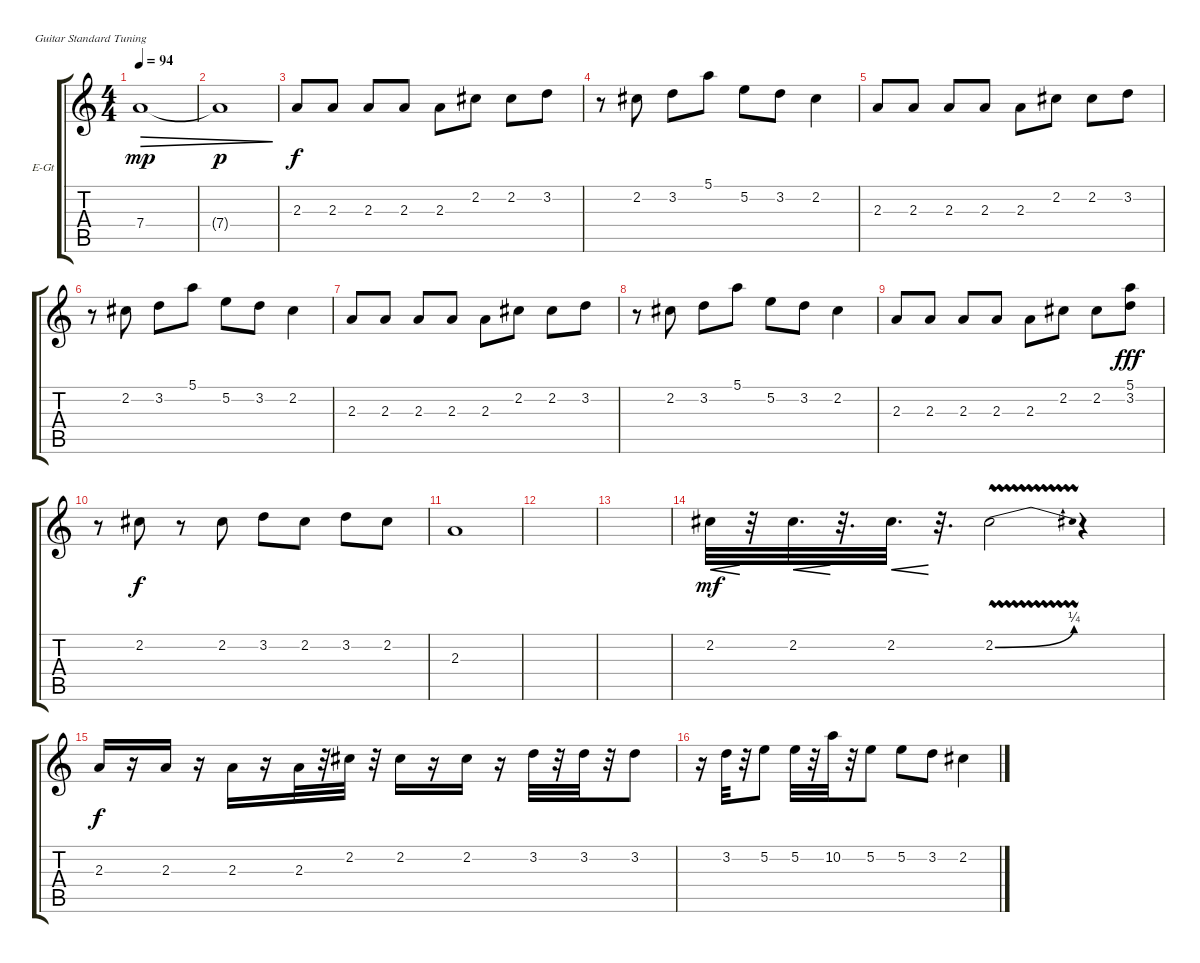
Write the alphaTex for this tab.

\defaultSystemsLayout 4
\bracketExtendMode groupsimilarinstruments
\firstSystemTrackNameOrientation horizontal
\otherSystemsTrackNameOrientation horizontal
\track ("Electric Guitar" "E-Gt") {instrument distortionguitar}
\staff {score tabs}
\tuning (E4 B3 G3 D3 A2 E2)
\ts (4 4)
\tempo 94
\clef g2
\scale
0.333333
\ks c
7.4.1{dec dy mp} |
\scale
0.333333 7.4{t}.1{dec dy p} |
2.3.8{dy f} 2.3.8 2.3.8 2.3.8 2.3.8 2.2.8 2.2.8 3.2.8 |
r.8 2.2.8 3.2.8 5.1.8 5.2.8 3.2.8 2.2.4 |
2.3.8 2.3.8 2.3.8 2.3.8 2.3.8 2.2.8 2.2.8 3.2.8 |
r.8 2.2.8 3.2.8 5.1.8 5.2.8 3.2.8 2.2.4 |
2.3.8 2.3.8 2.3.8 2.3.8 2.3.8 2.2.8 2.2.8 3.2.8 |
r.8 2.2.8 3.2.8 5.1.8 5.2.8 3.2.8 2.2.4 |
2.3.8 2.3.8 2.3.8 2.3.8 2.3.8 2.2.8 2.2.8 (3.2 5.1).8{dy fff} |
r.8 2.2.8{dy f} r.8 2.2.8 3.2.8 2.2.8 3.2.8 2.2.8 |
\scale
0.333333 2.3.1 |
\scale
0.333333 |
\scale
0.333333 |
2.2.32{cre dy mf} r.32 2.2.32{d cre} r.32{d} 2.2.32{d cre} r.32{d} 2.2{be (bend 0 0 59.4 1) vw}.2 r.4 |
\scale
0.538814 2.3.16{dy f} r.16 2.3.16 r.16 2.3.16 r.16 2.3.32 r.32 2.2.32 r.32 2.2.16 r.16 2.2.16 r.16 3.2.32 r.32 3.2.32 r.32 3.2.8 |
\scale
0.462278 r.16 3.2.32 r.32 5.2.8 5.2.32 r.32 10.2.32 r.32 5.2.8 5.2.8 3.2.8 2.2.4
